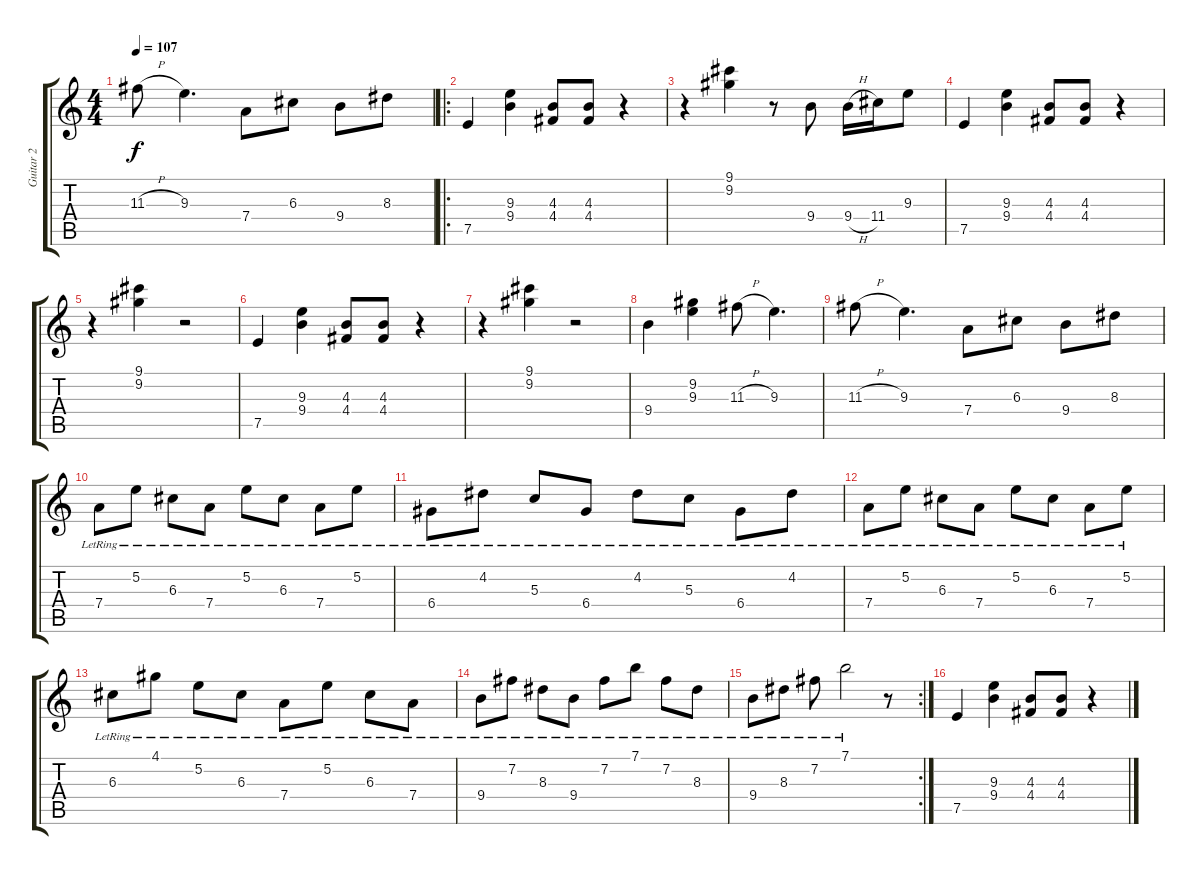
\track ("Guitar 2" "Guitar 2") {instrument overdrivenguitar}
\staff {score tabs}
\tuning (E4 B3 G3 D3 A2 E2) {hide}
\ts (4 4)
\tempo 107
\clef g2
\ks c
11.3{h}.8{dy f} 9.3.4{d} 7.4.8 6.3.8 9.4.8 8.3.8 |
\ro
7.5.4 (9.3 9.4).4 (4.3 4.4).8 (4.3 4.4).8 r.4 |
r.4 (9.1 9.2).4 r.8 9.4.8 9.4{h}.16 11.4.16 9.3.8 |
7.5.4 (9.3 9.4).4 (4.3 4.4).8 (4.3 4.4).8 r.4 |
r.4 (9.1 9.2).4 r.2 |
7.5.4 (9.3 9.4).4 (4.3 4.4).8 (4.3 4.4).8 r.4 |
r.4 (9.1 9.2).4 r.2 |
9.4.4 (9.2 9.3).4 11.3{h}.8 9.3.4{d} |
11.3{h}.8 9.3.4{d} 7.4.8 6.3.8 9.4.8 8.3.8 |
7.4{lr}.8 5.2{lr}.8 6.3{lr}.8 7.4{lr}.8 5.2{lr}.8 6.3{lr}.8 7.4{lr}.8 5.2{lr}.8 |
6.4{lr}.8 4.2{lr}.8 5.3{lr}.8 6.4{lr}.8 4.2{lr}.8 5.3{lr}.8 6.4{lr}.8 4.2{lr}.8 |
7.4{lr}.8 5.2{lr}.8 6.3{lr}.8 7.4{lr}.8 5.2{lr}.8 6.3{lr}.8 7.4{lr}.8 5.2{lr}.8 |
6.3{lr}.8 4.1{lr}.8 5.2{lr}.8 6.3{lr}.8 7.4{lr}.8 5.2{lr}.8 6.3{lr}.8 7.4{lr}.8 |
9.4{lr}.8 7.2{lr}.8 8.3{lr}.8 9.4{lr}.8 7.2{lr}.8 7.1{lr}.8 7.2{lr}.8 8.3{lr}.8 |
\rc 2
9.4{lr}.8 8.3{lr}.8 7.2{lr}.8 7.1{lr}.2 r.8 |
7.5.4 (9.3 9.4).4 (4.3 4.4).8 (4.3 4.4).8 r.4
